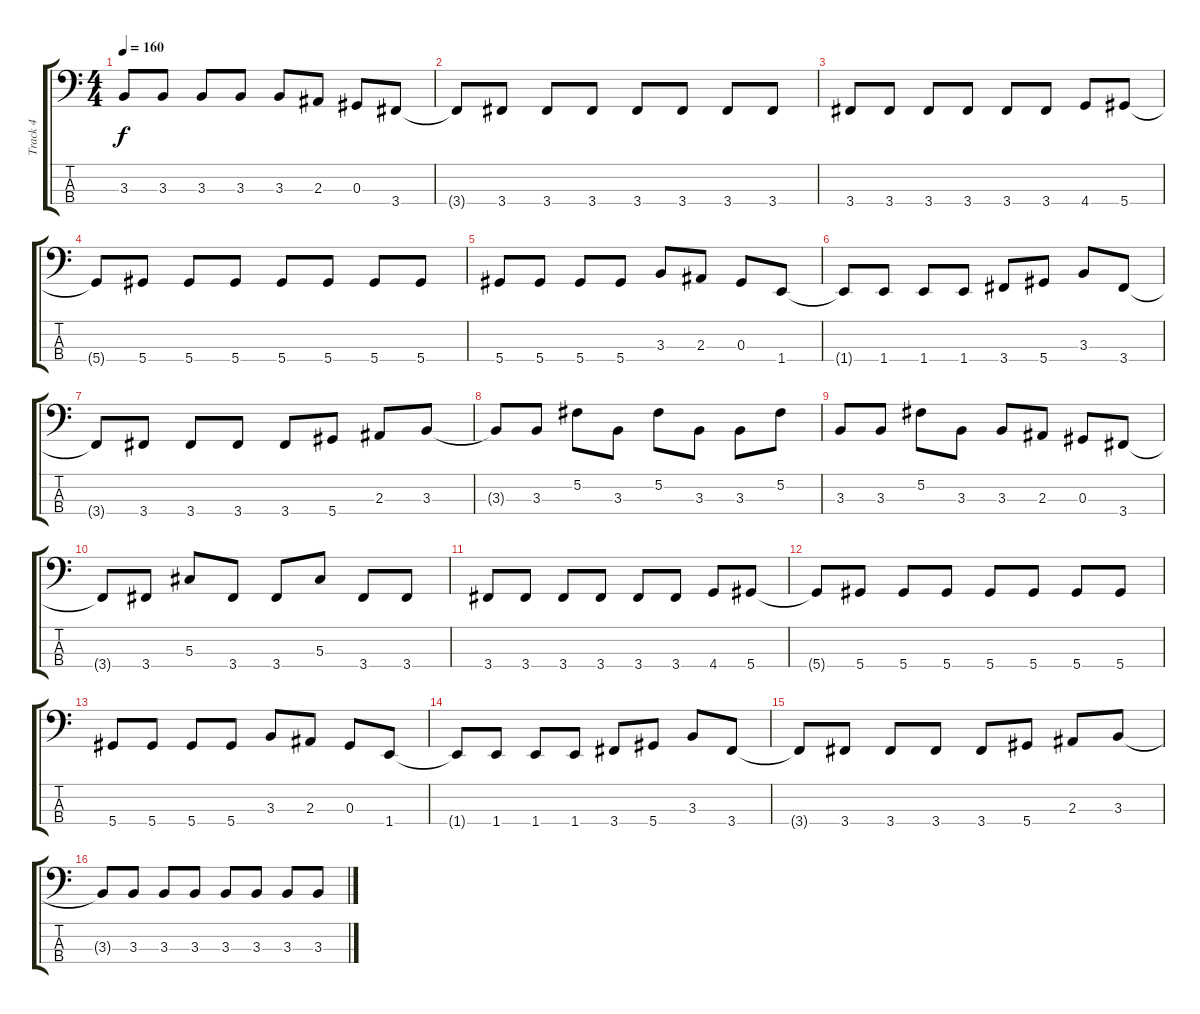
\track ("Track 4" "Track 4") {instrument electricbasspick}
\staff {score tabs}
\tuning (Gb2 Db2 Ab1 Eb1) {hide}
\ts (4 4)
\tempo 160
\clef f4
\ks c
3.3.8{dy f} 3.3.8 3.3.8 3.3.8 3.3.8 2.3.8 0.3.8 3.4.8 |
3.4{t}.8 3.4.8 3.4.8 3.4.8 3.4.8 3.4.8 3.4.8 3.4.8 |
3.4.8 3.4.8 3.4.8 3.4.8 3.4.8 3.4.8 4.4.8 5.4.8 |
5.4{t}.8 5.4.8 5.4.8 5.4.8 5.4.8 5.4.8 5.4.8 5.4.8 |
5.4.8 5.4.8 5.4.8 5.4.8 3.3.8 2.3.8 0.3.8 1.4.8 |
1.4{t}.8 1.4.8 1.4.8 1.4.8 3.4.8 5.4.8 3.3.8 3.4.8 |
3.4{t}.8 3.4.8 3.4.8 3.4.8 3.4.8 5.4.8 2.3.8 3.3.8 |
3.3{t}.8 3.3.8 5.2.8 3.3.8 5.2.8 3.3.8 3.3.8 5.2.8 |
3.3.8 3.3.8 5.2.8 3.3.8 3.3.8 2.3.8 0.3.8 3.4.8 |
3.4{t}.8 3.4.8 5.3.8 3.4.8 3.4.8 5.3.8 3.4.8 3.4.8 |
3.4.8 3.4.8 3.4.8 3.4.8 3.4.8 3.4.8 4.4.8 5.4.8 |
5.4{t}.8 5.4.8 5.4.8 5.4.8 5.4.8 5.4.8 5.4.8 5.4.8 |
5.4.8 5.4.8 5.4.8 5.4.8 3.3.8 2.3.8 0.3.8 1.4.8 |
1.4{t}.8 1.4.8 1.4.8 1.4.8 3.4.8 5.4.8 3.3.8 3.4.8 |
3.4{t}.8 3.4.8 3.4.8 3.4.8 3.4.8 5.4.8 2.3.8 3.3.8 |
3.3{t}.8 3.3.8 3.3.8 3.3.8 3.3.8 3.3.8 3.3.8 3.3.8
